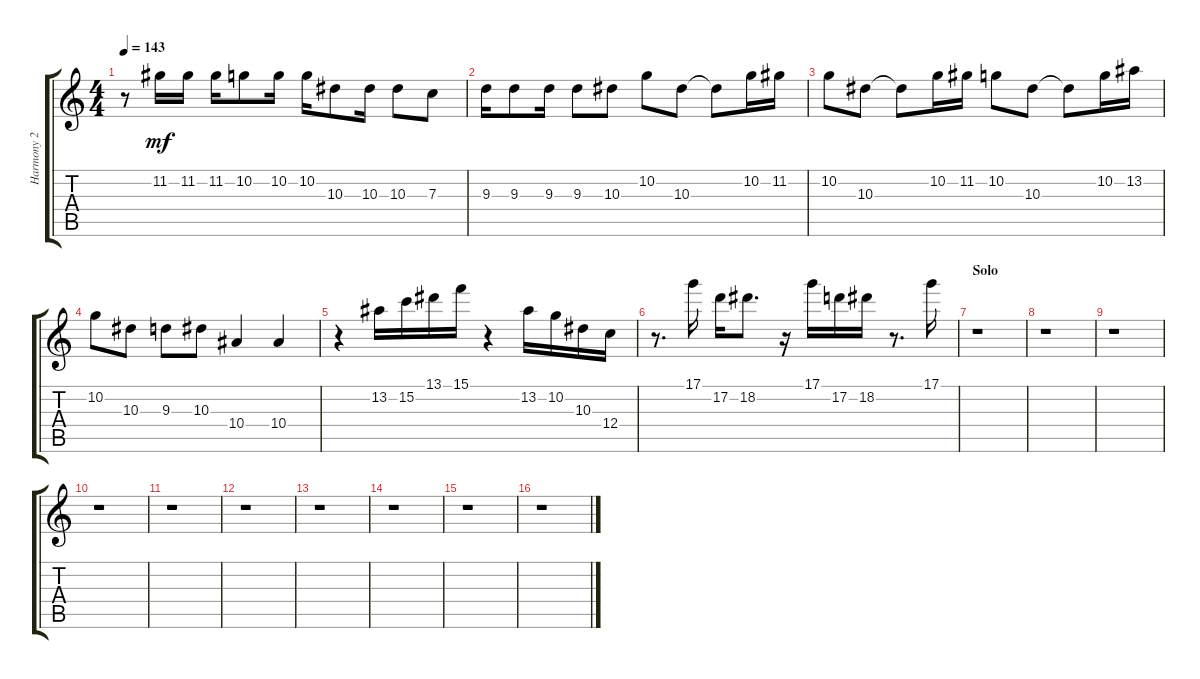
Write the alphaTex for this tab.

\track ("Harmony 2" "Harmony 2") {instrument overdrivenguitar}
\staff {score tabs}
\tuning (D4 A3 F3 C3 G2 C2) {hide}
\ts (4 4)
\tempo 143
\clef g2
\ks aminor
r.8{dy mf} 11.2.16 11.2.16 11.2.16 10.2.8 10.2.16 10.2.16 10.3.8 10.3.16 10.3.8 7.3.8 |
9.3.16 9.3.8 9.3.16 9.3.8 10.3.8 10.2.8 10.3.8 10.3{t}.8 10.2.16 11.2.16 |
10.2.8 10.3.8 10.3{t}.8 10.2.16 11.2.16 10.2.8 10.3.8 10.3{t}.8 10.2.16 13.2.16 |
10.2.8 10.3.8 9.3.8 10.3.8 10.4.4 10.4.4 |
r.4 13.2.16 15.2.16 13.1.16 15.1.16 r.4 13.2.16 10.2.16 10.3.16 12.4.16 |
r.8{d} 17.1.16 17.2.16 18.2.8{d} r.16 17.1.16 17.2.16 18.2.16 r.8{d} 17.1.16 |
\section ("" "Solo")
r.1 |
r.1 |
r.1 |
r.1 |
r.1 |
r.1 |
r.1 |
r.1 |
r.1 |
r.1
